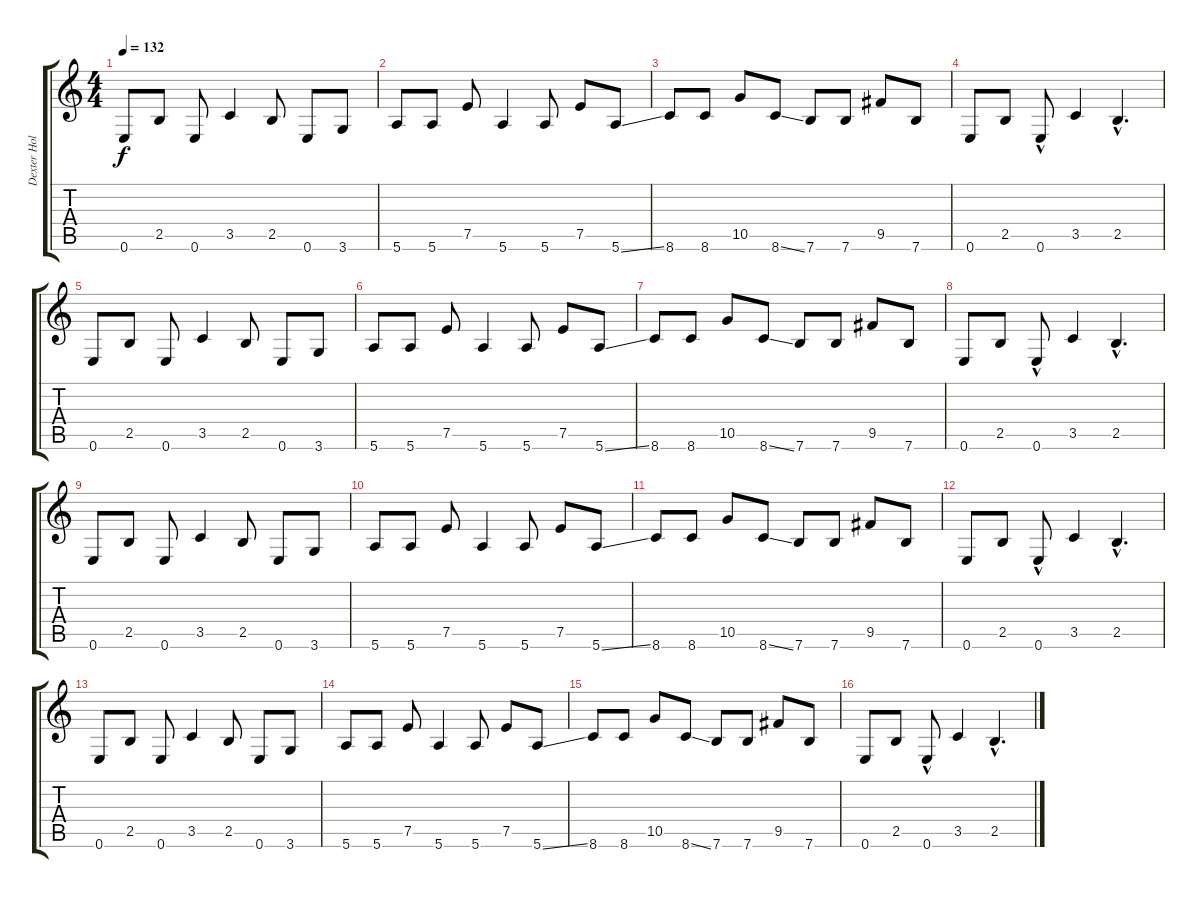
\track ("Dexter Holland" "Dexter Hol") {instrument distortionguitar}
\staff {score tabs}
\tuning (E4 B3 G3 D3 A2 E2) {hide}
\ts (4 4)
\tempo 132
\clef g2
\ks c
0.6.8{dy f} 2.5.8 0.6.8 3.5.4 2.5.8 0.6.8 3.6.8 |
5.6.8 5.6.8 7.5.8 5.6.4 5.6.8 7.5.8 5.6{ss}.8 |
8.6.8 8.6.8 10.5.8 8.6{ss}.8 7.6.8 7.6.8 9.5.8 7.6.8 |
0.6.8 2.5.8 0.6{hac}.8 3.5.4 2.5{hac}.4{d} |
0.6.8 2.5.8 0.6.8 3.5.4 2.5.8 0.6.8 3.6.8 |
5.6.8 5.6.8 7.5.8 5.6.4 5.6.8 7.5.8 5.6{ss}.8 |
8.6.8 8.6.8 10.5.8 8.6{ss}.8 7.6.8 7.6.8 9.5.8 7.6.8 |
0.6.8 2.5.8 0.6{hac}.8 3.5.4 2.5{hac}.4{d} |
0.6.8 2.5.8 0.6.8 3.5.4 2.5.8 0.6.8 3.6.8 |
5.6.8 5.6.8 7.5.8 5.6.4 5.6.8 7.5.8 5.6{ss}.8 |
8.6.8 8.6.8 10.5.8 8.6{ss}.8 7.6.8 7.6.8 9.5.8 7.6.8 |
0.6.8 2.5.8 0.6{hac}.8 3.5.4 2.5{hac}.4{d} |
0.6.8 2.5.8 0.6.8 3.5.4 2.5.8 0.6.8 3.6.8 |
5.6.8 5.6.8 7.5.8 5.6.4 5.6.8 7.5.8 5.6{ss}.8 |
8.6.8 8.6.8 10.5.8 8.6{ss}.8 7.6.8 7.6.8 9.5.8 7.6.8 |
0.6.8 2.5.8 0.6{hac}.8 3.5.4 2.5{hac}.4{d}
